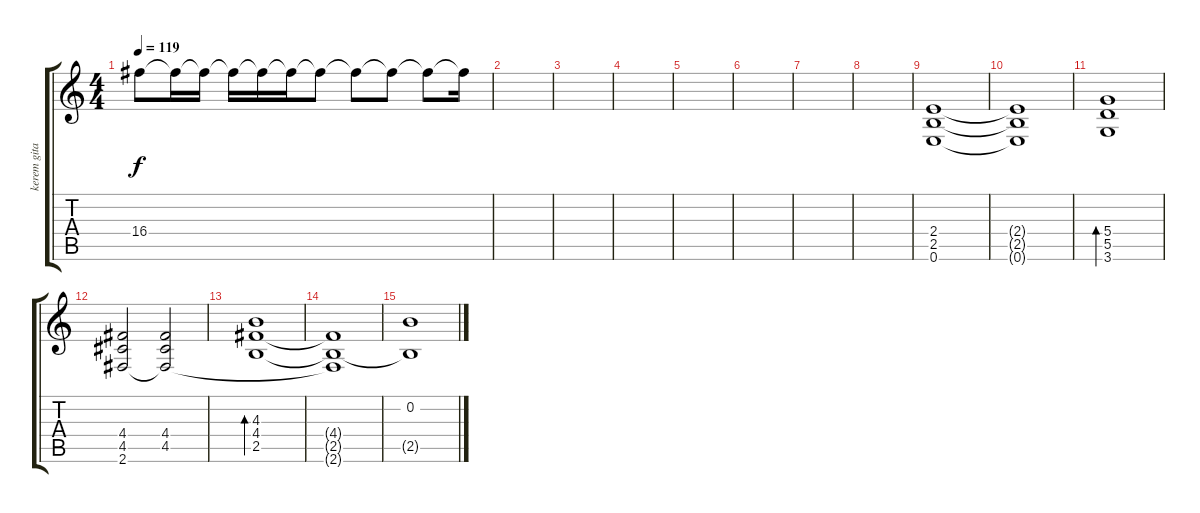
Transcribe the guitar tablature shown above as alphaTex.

\track ("kerem gitar" "kerem gita") {instrument electricguitarmuted}
\staff {score tabs}
\tuning (E4 B3 G3 D3 A2 E2) {hide}
\ts (4 4)
\tempo 119
\clef g2
\ks c
16.4.8{dy f} 16.4{t}.16 16.4{t}.16 16.4{t}.16 16.4{t}.16 16.4{t}.16 16.4{t}.8 16.4{t}.8 16.4{t}.8 16.4{t}.8 16.4{t}.16 |
|
|
|
|
|
|
|
(2.4 2.5 0.6).1{volume 9 instrument overdrivenguitar} |
(2.4{t} 2.5{t} 0.6{t}).1 |
(5.4 5.5 3.6).1{bd 240 volume 10 instrument electricguitarclean} |
(4.4 4.5 2.6).2{volume 8 instrument overdrivenguitar} (4.4 4.5 2.6{t}).2 |
(4.3 4.4 2.5).1{bd 480 instrument distortionguitar} |
(4.4{t} 2.5{t} 2.6{t}).1 |
(0.2 2.5{t}).1
